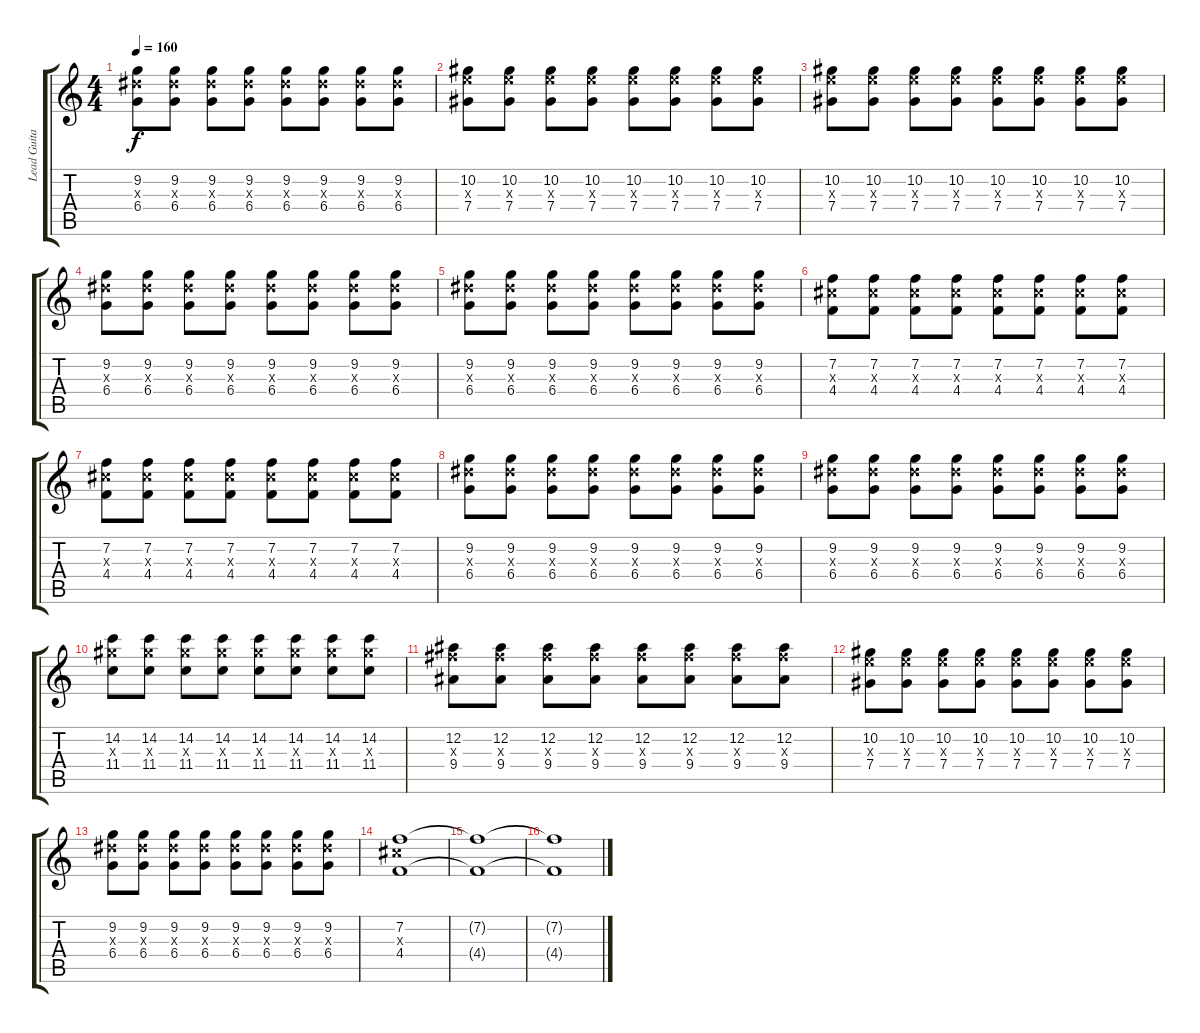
\track ("Lead Guitar (Drop C#)" "Lead Guita") {instrument distortionguitar}
\staff {score tabs}
\tuning (Eb4 Bb3 Gb3 Db3 Ab2 Db2) {hide}
\ts (4 4)
\tempo 160
\clef g2
\ks c
(9.2 9.3{x} 6.4).8{dy f} (9.2 9.3{x} 6.4).8 (9.2 9.3{x} 6.4).8 (9.2 9.3{x} 6.4).8 (9.2 9.3{x} 6.4).8 (9.2 9.3{x} 6.4).8 (9.2 9.3{x} 6.4).8 (9.2 9.3{x} 6.4).8 |
(10.2 10.3{x} 7.4).8 (10.2 10.3{x} 7.4).8 (10.2 10.3{x} 7.4).8 (10.2 10.3{x} 7.4).8 (10.2 10.3{x} 7.4).8 (10.2 10.3{x} 7.4).8 (10.2 10.3{x} 7.4).8 (10.2 10.3{x} 7.4).8 |
(10.2 10.3{x} 7.4).8 (10.2 10.3{x} 7.4).8 (10.2 10.3{x} 7.4).8 (10.2 10.3{x} 7.4).8 (10.2 10.3{x} 7.4).8 (10.2 10.3{x} 7.4).8 (10.2 10.3{x} 7.4).8 (10.2 10.3{x} 7.4).8 |
(9.2 9.3{x} 6.4).8 (9.2 9.3{x} 6.4).8 (9.2 9.3{x} 6.4).8 (9.2 9.3{x} 6.4).8 (9.2 9.3{x} 6.4).8 (9.2 9.3{x} 6.4).8 (9.2 9.3{x} 6.4).8 (9.2 9.3{x} 6.4).8 |
(9.2 9.3{x} 6.4).8 (9.2 9.3{x} 6.4).8 (9.2 9.3{x} 6.4).8 (9.2 9.3{x} 6.4).8 (9.2 9.3{x} 6.4).8 (9.2 9.3{x} 6.4).8 (9.2 9.3{x} 6.4).8 (9.2 9.3{x} 6.4).8 |
(7.2 7.3{x} 4.4).8 (7.2 7.3{x} 4.4).8 (7.2 7.3{x} 4.4).8 (7.2 7.3{x} 4.4).8 (7.2 7.3{x} 4.4).8 (7.2 7.3{x} 4.4).8 (7.2 7.3{x} 4.4).8 (7.2 7.3{x} 4.4).8 |
(7.2 7.3{x} 4.4).8 (7.2 7.3{x} 4.4).8 (7.2 7.3{x} 4.4).8 (7.2 7.3{x} 4.4).8 (7.2 7.3{x} 4.4).8 (7.2 7.3{x} 4.4).8 (7.2 7.3{x} 4.4).8 (7.2 7.3{x} 4.4).8 |
(9.2 9.3{x} 6.4).8 (9.2 9.3{x} 6.4).8 (9.2 9.3{x} 6.4).8 (9.2 9.3{x} 6.4).8 (9.2 9.3{x} 6.4).8 (9.2 9.3{x} 6.4).8 (9.2 9.3{x} 6.4).8 (9.2 9.3{x} 6.4).8 |
(9.2 9.3{x} 6.4).8 (9.2 9.3{x} 6.4).8 (9.2 9.3{x} 6.4).8 (9.2 9.3{x} 6.4).8 (9.2 9.3{x} 6.4).8 (9.2 9.3{x} 6.4).8 (9.2 9.3{x} 6.4).8 (9.2 9.3{x} 6.4).8 |
(14.2 14.3{x} 11.4).8 (14.2 14.3{x} 11.4).8 (14.2 14.3{x} 11.4).8 (14.2 14.3{x} 11.4).8 (14.2 14.3{x} 11.4).8 (14.2 14.3{x} 11.4).8 (14.2 14.3{x} 11.4).8 (14.2 14.3{x} 11.4).8 |
(12.2 12.3{x} 9.4).8 (12.2 12.3{x} 9.4).8 (12.2 12.3{x} 9.4).8 (12.2 12.3{x} 9.4).8 (12.2 12.3{x} 9.4).8 (12.2 12.3{x} 9.4).8 (12.2 12.3{x} 9.4).8 (12.2 12.3{x} 9.4).8 |
(10.2 10.3{x} 7.4).8 (10.2 10.3{x} 7.4).8 (10.2 10.3{x} 7.4).8 (10.2 10.3{x} 7.4).8 (10.2 10.3{x} 7.4).8 (10.2 10.3{x} 7.4).8 (10.2 10.3{x} 7.4).8 (10.2 10.3{x} 7.4).8 |
(9.2 9.3{x} 6.4).8 (9.2 9.3{x} 6.4).8 (9.2 9.3{x} 6.4).8 (9.2 9.3{x} 6.4).8 (9.2 9.3{x} 6.4).8 (9.2 9.3{x} 6.4).8 (9.2 9.3{x} 6.4).8 (9.2 9.3{x} 6.4).8 |
(7.2 7.3{x} 4.4).1 |
(7.2{t} 4.4{t}).1 |
(7.2{t} 4.4{t}).1
